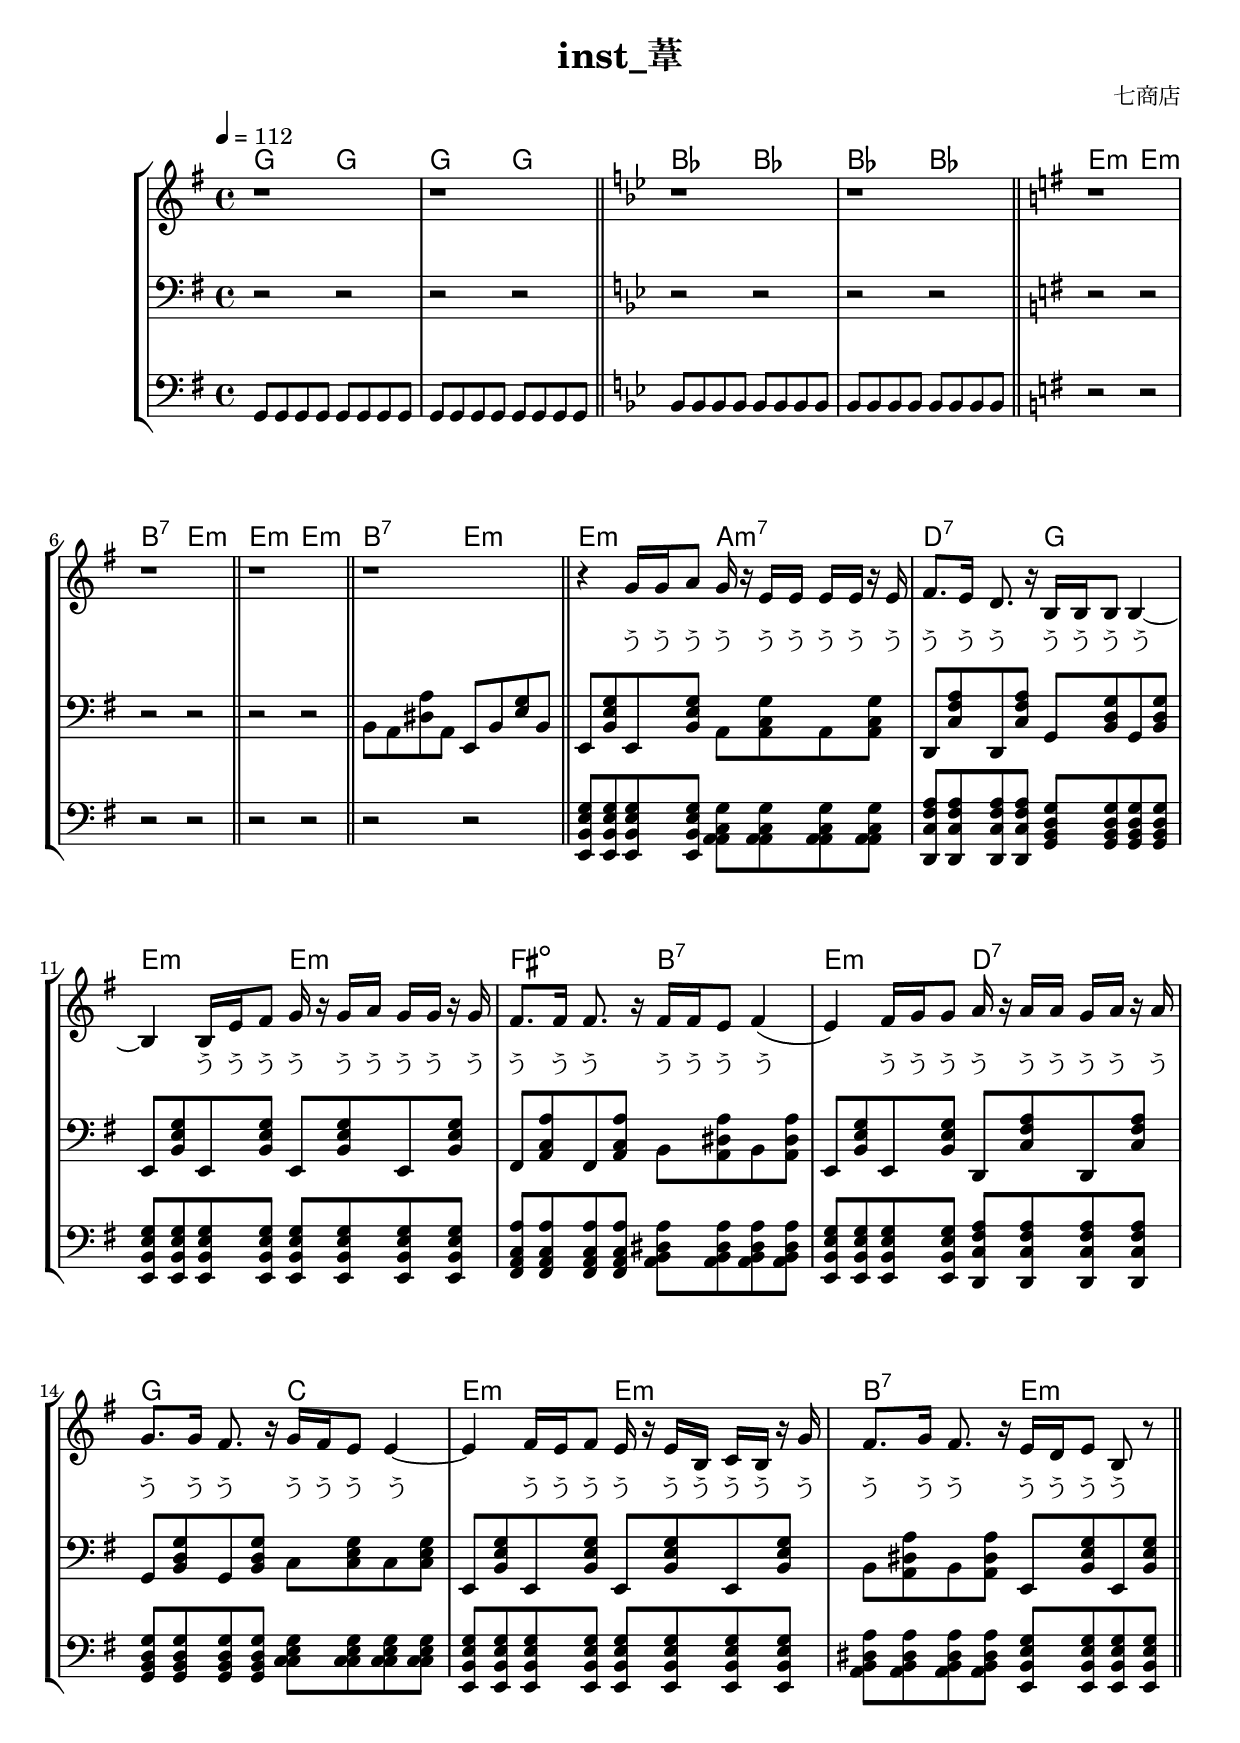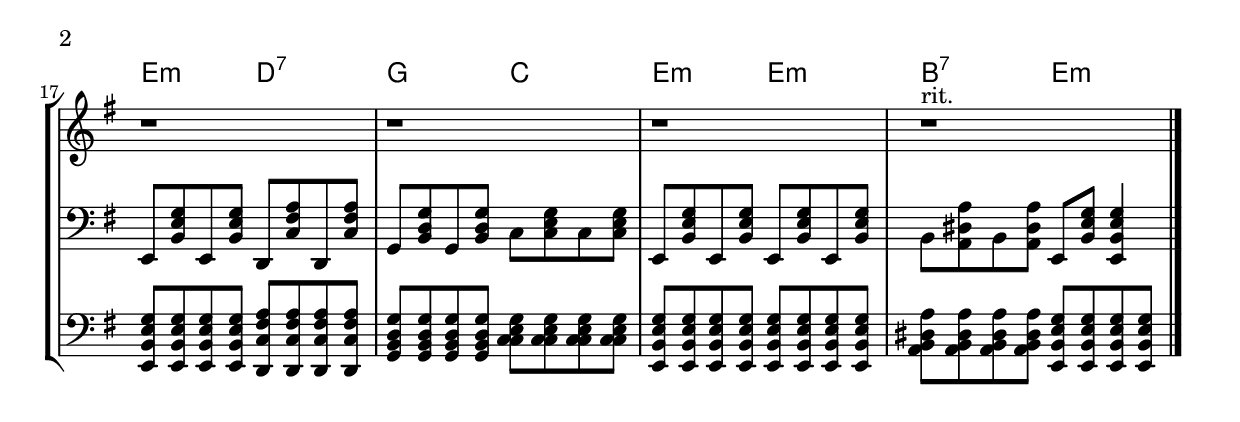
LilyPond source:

\version "2.12.1"

\header {
	title = \markup {inst_葦}
	composer = \markup \center-column {七商店}
}

harmony = \chordmode {
	g2 g g g 

	bes bes bes bes 

	e:m e:m b:7 e:m 

	e:m e:m 

	b:7 e:m 

	e:m a:min7 d:7 g e:m e:m fis:dim b:7 e:m d:7 g c e:m e:m b:7 e:m 

	e:m d:7 g c e:m e:m b:7 e:m 
}

melody = {
	\key g \major
	\tempo 4 = 112
	r1 | r1   
	\key bes \major
	r1 | r1   
	\key g \major
	r1 | r1   
	r1   
	r1   
	\set Staff.midiInstrument = #"FX 4 (atmosphere)"
	r4 g'16  g'16  a'8  g'16  r16  e'16  e'16  e'16  e'16  r16  e'16 
	fis'8.  e'16  d'8.  r16  b16  b16  b8  b4~ 
	b4  b16  e'16  fis'8  g'16  r16  g'16  a'16  g'16  g'16  r16  g'16 
	fis'8.  fis'16  fis'8.  r16  fis'16  fis'16  e'8  fis'4 
	(e'4)  fis'16  g'16  g'8  a'16  r16  a'16  a'16  g'16  a'16  r16  a'16 
	g'8.  g'16  fis'8.  r16  g'16  fis'16  e'8  e'4~ 
	e'4  fis'16  e'16  fis'8  e'16  r16  e'16  b16  c'16  b16  r16  g'16 
	fis'8.  g'16  fis'8.  r16  e'16  d'16  e'8  b8  	r8 	r1 | r1 | r1 | r1^"rit." \bar "|."
}

words = \lyricmode {
	
	
	
	
	
	う  う  う  う  う  う  う  う  う  う  う  う  う  う  う  う  う  う  う  う  う  う  う  う  う  う  う  う  う  う  う  う  う  う  う  う  う  う  う  う  う  う  う  う  う  う  う  う  う  う  う  う  う  う  う  う  う  う  う  う  う  う  う  う  
	
}

tempochange = {
	\tempo 4 = 112
	r1 | r1 \bar "||"
	\tempo 4 = 112
	r1 | r1 \bar "||"
	\tempo 4 = 112
	r1 | r1 \bar "||"
	\tempo 4 = 112
	r1 \bar "||"
	\tempo 4 = 112
	r1 \bar "||"
	\tempo 4 = 112
	r1 | r1 | r1 | r1 | r1 | r1 | r1 | r1 \bar "||"
	\tempo 4 = 112
	r1 | r1 | r1 | \tempo 4 = 84 r2 \tempo 4 = 74 r2 \bar "|."
}

mainacc = {
	\clef bass
	\set Staff.midiInstrument = #"Acoustic grand"
	\key g \major
	\tempo 4 = 112
	r2
	r2
	r2
	r2
	\bar "||"

	\set Staff.midiInstrument = #"Acoustic grand"
	\key bes \major
	r2
	r2
	r2
	r2
	\bar "||"

	\set Staff.midiInstrument = #"Acoustic grand"
	\key g \major
	r2
	r2
	r2
	r2
	\bar "||"

	\set Staff.midiInstrument = #"Acoustic grand"
	r2
	r2
	\bar "||"

	\set Staff.midiInstrument = #"Acoustic Guitar (steel)"
	b,8 a, <dis a> a,
	e,8 b, <e g> b,
	\bar "||"

	\set Staff.midiInstrument = #"Acoustic Guitar (steel)"
	e,8 <b, e g> e, <b, e g>
	a,8 <a, c g> a, <a, c g>
	d,8 <c fis a> d, <c fis a>
	g,8 <b, d g> g, <b, d g>
	e,8 <b, e g> e, <b, e g>
	e,8 <b, e g> e, <b, e g>
	fis,8 <a, c a> fis, <a, c a>
	b,8 <a, dis a> b, <a, dis a>
	e,8 <b, e g> e, <b, e g>
	d,8 <c fis a> d, <c fis a>
	g,8 <b, d g> g, <b, d g>
	c8 <c e g> c <c e g>
	e,8 <b, e g> e, <b, e g>
	e,8 <b, e g> e, <b, e g>
	b,8 <a, dis a> b, <a, dis a>
	e,8 <b, e g> e, <b, e g>
	\bar "||"

	\set Staff.midiInstrument = #"Acoustic Guitar (steel)"
	e,8 <b, e g> e, <b, e g>
	d,8 <c fis a> d, <c fis a>
	g,8 <b, d g> g, <b, d g>
	c8 <c e g> c <c e g>
	e,8 <b, e g> e, <b, e g>
	e,8 <b, e g> e, <b, e g>
	b,8 <a, dis a> b, <a, dis a>
	e,8 <b, e g>8 <e, b, e g>4
	\bar "|."
}

subacc = {
	\clef bass
	\set Staff.midiInstrument = #"Electric Bass (finger)"
	\key g \major
	\tempo 4 = 112
	g,8 g,8 g,8 g,8
	g,8 g,8 g,8 g,8
	g,8 g,8 g,8 g,8
	g,8 g,8 g,8 g,8
	\bar "||"

	\set Staff.midiInstrument = #"Electric Bass (finger)"
	\key bes \major
	bes,8 bes,8 bes,8 bes,8
	bes,8 bes,8 bes,8 bes,8
	bes,8 bes,8 bes,8 bes,8
	bes,8 bes,8 bes,8 bes,8
	\bar "||"

	\set Staff.midiInstrument = #"Acoustic grand"
	\key g \major
	r2
	r2
	r2
	r2
	\bar "||"

	\set Staff.midiInstrument = #"Acoustic grand"
	r2
	r2
	\bar "||"

	\set Staff.midiInstrument = #"Acoustic grand"
	r2
	r2
	\bar "||"

	\set Staff.midiInstrument = #"Electric Bass (finger)"
	<e, b, e g>8 <e, b, e g>8 <e, b, e g>8 <e, b, e g>8
	<a, a, c g>8 <a, a, c g>8 <a, a, c g>8 <a, a, c g>8
	<d, c fis a>8 <d, c fis a>8 <d, c fis a>8 <d, c fis a>8
	<g, b, d g>8 <g, b, d g>8 <g, b, d g>8 <g, b, d g>8
	<e, b, e g>8 <e, b, e g>8 <e, b, e g>8 <e, b, e g>8
	<e, b, e g>8 <e, b, e g>8 <e, b, e g>8 <e, b, e g>8
	<fis, a, c a>8 <fis, a, c a>8 <fis, a, c a>8 <fis, a, c a>8
	<b, a, dis a>8 <b, a, dis a>8 <b, a, dis a>8 <b, a, dis a>8
	<e, b, e g>8 <e, b, e g>8 <e, b, e g>8 <e, b, e g>8
	<d, c fis a>8 <d, c fis a>8 <d, c fis a>8 <d, c fis a>8
	<g, b, d g>8 <g, b, d g>8 <g, b, d g>8 <g, b, d g>8
	<c c e g>8 <c c e g>8 <c c e g>8 <c c e g>8
	<e, b, e g>8 <e, b, e g>8 <e, b, e g>8 <e, b, e g>8
	<e, b, e g>8 <e, b, e g>8 <e, b, e g>8 <e, b, e g>8
	<b, a, dis a>8 <b, a, dis a>8 <b, a, dis a>8 <b, a, dis a>8
	<e, b, e g>8 <e, b, e g>8 <e, b, e g>8 <e, b, e g>8
	\bar "||"

	\set Staff.midiInstrument = #"Electric Bass (finger)"
	<e, b, e g>8 <e, b, e g>8 <e, b, e g>8 <e, b, e g>8
	<d, c fis a>8 <d, c fis a>8 <d, c fis a>8 <d, c fis a>8
	<g, b, d g>8 <g, b, d g>8 <g, b, d g>8 <g, b, d g>8
	<c c e g>8 <c c e g>8 <c c e g>8 <c c e g>8
	<e, b, e g>8 <e, b, e g>8 <e, b, e g>8 <e, b, e g>8
	<e, b, e g>8 <e, b, e g>8 <e, b, e g>8 <e, b, e g>8
	<b, a, dis a>8 <b, a, dis a>8 <b, a, dis a>8 <b, a, dis a>8
	<e, b, e g>8 <e, b, e g>8 <e, b, e g>8 <e, b, e g>8
	\bar "|."
}

percA = {
	\drummode {
	r1 |r1 \bar "||"
	r1  |r2. hho4  \bar "||"
	r1  |r2. hho4  \bar "||"
	r2. hho4  \bar "||"
	r2. hho4  \bar "||"
	r1  |r1  |r1  |r1  |r1  |r1  |r1  |r2 r8 hho4 hho8  \bar "||"
	r1  |r1  |r1  |r2 r8 hho4 hho8  \bar "|."
	}
}

percB = {
	\drummode {
	r1 |r1 \bar "||"
	r16 hhp16 hhp8 hhp16 hhp8 hhp2 r16  |r16 hhp16 hhp8 hhp16 hhp8 hhp2 hhp16  \bar "||"
	r16 hhp16 hhp8 hhp16 hhp8 hhp2 r16  |r16 hhp16 hhp8 hhp16 hhp8 hhp2 hhp16  \bar "||"
	r16 hhp16 hhp8 hhp16 hhp8 hhp2 hhp16  \bar "||"
	r16 hhp16 hhp8 hhp16 hhp8 hhp2 hhp16  \bar "||"
	r4. hhp2 hhp8  |r4. hhp2 hhp8  |r4. hhp2 hhp8  |r4. hhp2 hhp8  |r4. hhp2 hhp8  |r4. hhp2 hhp8  |r4. hhp2 hhp8  |hhp4 hhp4 hhp4 hhp4  \bar "||"
	r4. hhp2 hhp8  |r4. hhp2 hhp8  |r4. hhp2 hhp8  |hhp4 hhp4 hhp4 hhp4  \bar "|."
	}
}

percC = {
	\drummode {
	r1 |r1 \bar "||"
	hh8. hh8. hh2 r8  |hh8. hh8. hh4 hh4 hh8  \bar "||"
	hh8. hh8. hh2 r8  |hh8. hh8. hh4 hh4 hh8  \bar "||"
	hh8. hh8. hh4 hh4 hh8  \bar "||"
	hh8. hh8. hh4 hh4 hh8  \bar "||"
	hh4 hh4 hh4 hh4  |hh4 hh4 hh4 hh4  |hh4 hh4 hh4 hh4  |hh4 hh4 hh4 hh4  |hh4 hh4 hh4 hh4  |hh4 hh4 hh4 hh4  |hh4 hh4 hh4 hh4  |r4. hh2 r8  \bar "||"
	hh4 hh4 hh4 hh4  |hh4 hh4 hh4 hh4  |hh4 hh4 hh4 hh4  |r4. hh2 r8  \bar "|."
	}
}

percD = {
	\drummode {
	r1 |r1 \bar "||"
	r2 ss2  |r2 ss2  \bar "||"
	r2 ss2  |r2 ss2  \bar "||"
	r2 ss2  \bar "||"
	r2 ss2  \bar "||"
	bd2. r8 bd8  |bd8. bd8. bd2 bd8  |bd2. r8 bd8  |bd8. bd8. bd2 bd8  |bd2. r8 bd8  |bd8. bd8. bd2 bd8  |bd2. r8 bd8  |bd8. bd4. r16 bd4 bd8  \bar "||"
	bd2. r8 bd8  |bd8. bd8. bd2 bd8  |bd2. r8 bd8  |bd8. bd4. r16 bd4 bd8  \bar "|."
	}
}

percE = {
	\drummode {
	r1 |r1 \bar "||"
	bd2 r8 bd4 bd8  |bd4. bd4 bd4.  \bar "||"
	bd2 r8 bd4 bd8  |bd4. bd4 bd4.  \bar "||"
	bd4. bd4 bd4.  \bar "||"
	bd4. bd4 bd4.  \bar "||"
	r1 | r1 | r1 | r1 | r1 | r1 | r1 | r1 \bar "||"
	r1 | r1 | r1 | r1 \bar "|."
	}
}

\score {
	<<
		\new StaffGroup <<
			\new ChordNames {\harmony}
			\new Voice = "melody" {\melody}
			\new Lyrics \lyricsto "melody" \words
			\new Staff = "mainacc" {\mainacc}
			\new Staff = "subacc" {\subacc}
		>>
	>>
	\layout { }
}
